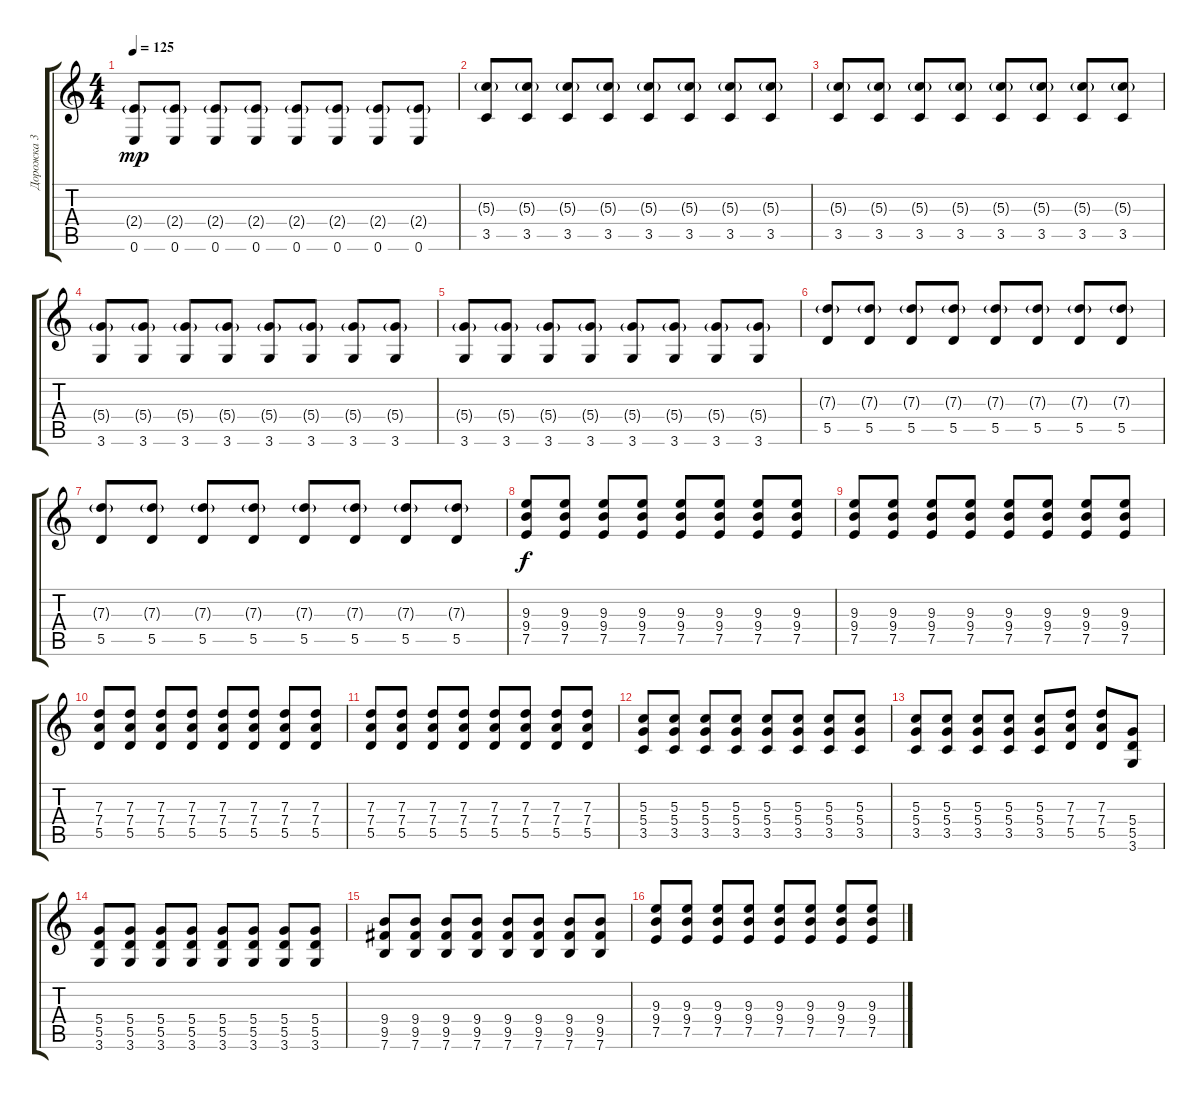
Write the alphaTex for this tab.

\track ("Дорожка 3" "Дорожка 3") {instrument distortionguitar}
\staff {score tabs}
\tuning (E4 B3 G3 D3 A2 E2) {hide}
\ts (4 4)
\tempo 125
\clef g2
\ks c
(2.4{g} 0.6).8{dy mp} (2.4{g} 0.6).8 (2.4{g} 0.6).8 (2.4{g} 0.6).8 (2.4{g} 0.6).8 (2.4{g} 0.6).8 (2.4{g} 0.6).8 (2.4{g} 0.6).8 |
(5.3{g} 3.5).8 (5.3{g} 3.5).8 (5.3{g} 3.5).8 (5.3{g} 3.5).8 (5.3{g} 3.5).8 (5.3{g} 3.5).8 (5.3{g} 3.5).8 (5.3{g} 3.5).8 |
(5.3{g} 3.5).8 (5.3{g} 3.5).8 (5.3{g} 3.5).8 (5.3{g} 3.5).8 (5.3{g} 3.5).8 (5.3{g} 3.5).8 (5.3{g} 3.5).8 (5.3{g} 3.5).8 |
(5.4{g} 3.6).8 (5.4{g} 3.6).8 (5.4{g} 3.6).8 (5.4{g} 3.6).8 (5.4{g} 3.6).8 (5.4{g} 3.6).8 (5.4{g} 3.6).8 (5.4{g} 3.6).8 |
(5.4{g} 3.6).8 (5.4{g} 3.6).8 (5.4{g} 3.6).8 (5.4{g} 3.6).8 (5.4{g} 3.6).8 (5.4{g} 3.6).8 (5.4{g} 3.6).8 (5.4{g} 3.6).8 |
(7.3{g} 5.5).8 (7.3{g} 5.5).8 (7.3{g} 5.5).8 (7.3{g} 5.5).8 (7.3{g} 5.5).8 (7.3{g} 5.5).8 (7.3{g} 5.5).8 (7.3{g} 5.5).8 |
(7.3{g} 5.5).8 (7.3{g} 5.5).8 (7.3{g} 5.5).8 (7.3{g} 5.5).8 (7.3{g} 5.5).8 (7.3{g} 5.5).8 (7.3{g} 5.5).8 (7.3{g} 5.5).8 |
(9.3 9.4 7.5).8{dy f} (9.3 9.4 7.5).8 (9.3 9.4 7.5).8 (9.3 9.4 7.5).8 (9.3 9.4 7.5).8 (9.3 9.4 7.5).8 (9.3 9.4 7.5).8 (9.3 9.4 7.5).8 |
(9.3 9.4 7.5).8 (9.3 9.4 7.5).8 (9.3 9.4 7.5).8 (9.3 9.4 7.5).8 (9.3 9.4 7.5).8 (9.3 9.4 7.5).8 (9.3 9.4 7.5).8 (9.3 9.4 7.5).8 |
(7.3 7.4 5.5).8 (7.3 7.4 5.5).8 (7.3 7.4 5.5).8 (7.3 7.4 5.5).8 (7.3 7.4 5.5).8 (7.3 7.4 5.5).8 (7.3 7.4 5.5).8 (7.3 7.4 5.5).8 |
(7.3 7.4 5.5).8 (7.3 7.4 5.5).8 (7.3 7.4 5.5).8 (7.3 7.4 5.5).8 (7.3 7.4 5.5).8 (7.3 7.4 5.5).8 (7.3 7.4 5.5).8 (7.3 7.4 5.5).8 |
(5.3 5.4 3.5).8 (5.3 5.4 3.5).8 (5.3 5.4 3.5).8 (5.3 5.4 3.5).8 (5.3 5.4 3.5).8 (5.3 5.4 3.5).8 (5.3 5.4 3.5).8 (5.3 5.4 3.5).8 |
(5.3 5.4 3.5).8 (5.3 5.4 3.5).8 (5.3 5.4 3.5).8 (5.3 5.4 3.5).8 (5.3 5.4 3.5).8 (7.3 7.4 5.5).8 (7.3 7.4 5.5).8 (5.4 5.5 3.6).8 |
(5.4 5.5 3.6).8 (5.4 5.5 3.6).8 (5.4 5.5 3.6).8 (5.4 5.5 3.6).8 (5.4 5.5 3.6).8 (5.4 5.5 3.6).8 (5.4 5.5 3.6).8 (5.4 5.5 3.6).8 |
(9.4 9.5 7.6).8 (9.4 9.5 7.6).8 (9.4 9.5 7.6).8 (9.4 9.5 7.6).8 (9.4 9.5 7.6).8 (9.4 9.5 7.6).8 (9.4 9.5 7.6).8 (9.4 9.5 7.6).8 |
(9.3 9.4 7.5).8 (9.3 9.4 7.5).8 (9.3 9.4 7.5).8 (9.3 9.4 7.5).8 (9.3 9.4 7.5).8 (9.3 9.4 7.5).8 (9.3 9.4 7.5).8 (9.3 9.4 7.5).8
